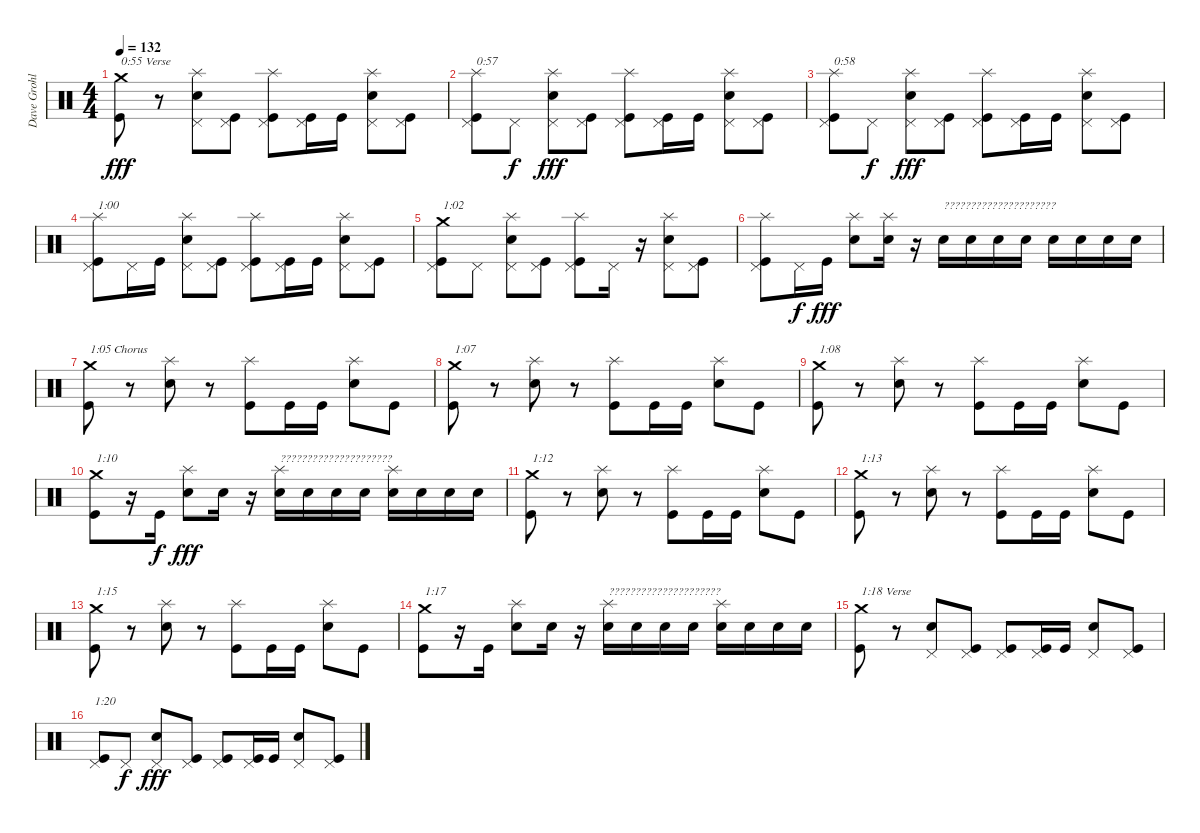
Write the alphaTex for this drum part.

\track ("Dave Grohl - Drums" "Dave Grohl") {instrument percussion}
\staff {score}
\articulation defaults
\ts (4 4)
\tempo 132
\clef neutral
\ks c
("Crash medium (hit)" "Kick (hit)").8{txt "0:55 Verse" dy fff} r.8 ("Pedal Hi-Hat (hit)" "Snare (hit) 2" "Splash (hit)").8 ("Pedal Hi-Hat (hit)" "Kick (hit)").8 ("Pedal Hi-Hat (hit)" "Splash (hit)" "Kick (hit)").8 ("Pedal Hi-Hat (hit)" "Kick (hit)").16 "Kick (hit)".16 ("Pedal Hi-Hat (hit)" "Snare (hit) 2" "Splash (hit)").8 ("Pedal Hi-Hat (hit)" "Kick (hit)").8 |
("Pedal Hi-Hat (hit)" "Splash (hit)" "Kick (hit)").8{txt "0:57"} "Pedal Hi-Hat (hit)".8{dy f} ("Pedal Hi-Hat (hit)" "Snare (hit) 2" "Splash (hit)").8{dy fff} ("Pedal Hi-Hat (hit)" "Kick (hit)").8 ("Pedal Hi-Hat (hit)" "Splash (hit)" "Kick (hit)").8 ("Pedal Hi-Hat (hit)" "Kick (hit)").16 "Kick (hit)".16 ("Pedal Hi-Hat (hit)" "Snare (hit) 2" "Splash (hit)").8 ("Pedal Hi-Hat (hit)" "Kick (hit)").8 |
("Pedal Hi-Hat (hit)" "Splash (hit)" "Kick (hit)").8{txt "0:58"} "Pedal Hi-Hat (hit)".8{dy f} ("Pedal Hi-Hat (hit)" "Snare (hit) 2" "Splash (hit)").8{dy fff} ("Pedal Hi-Hat (hit)" "Kick (hit)").8 ("Pedal Hi-Hat (hit)" "Splash (hit)" "Kick (hit)").8 ("Pedal Hi-Hat (hit)" "Kick (hit)").16 "Kick (hit)".16 ("Pedal Hi-Hat (hit)" "Snare (hit) 2" "Splash (hit)").8 ("Pedal Hi-Hat (hit)" "Kick (hit)").8 |
("Pedal Hi-Hat (hit)" "Splash (hit)" "Kick (hit)").8{txt "1:00"} "Pedal Hi-Hat (hit)".16 "Kick (hit)".16 ("Pedal Hi-Hat (hit)" "Snare (hit) 2" "Splash (hit)").8 ("Pedal Hi-Hat (hit)" "Kick (hit)").8 ("Pedal Hi-Hat (hit)" "Splash (hit)" "Kick (hit)").8 ("Pedal Hi-Hat (hit)" "Kick (hit)").16 "Kick (hit)".16 ("Pedal Hi-Hat (hit)" "Snare (hit) 2" "Splash (hit)").8 ("Pedal Hi-Hat (hit)" "Kick (hit)").8 |
("Pedal Hi-Hat (hit)" "Crash medium (hit)" "Kick (hit)").8{txt "1:02"} "Pedal Hi-Hat (hit)".8 ("Pedal Hi-Hat (hit)" "Snare (hit) 2" "Splash (hit)").8 ("Pedal Hi-Hat (hit)" "Kick (hit)").8 ("Pedal Hi-Hat (hit)" "Splash (hit)" "Kick (hit)").8 "Pedal Hi-Hat (hit)".16 r.16 ("Pedal Hi-Hat (hit)" "Snare (hit) 2" "Splash (hit)").8 ("Pedal Hi-Hat (hit)" "Kick (hit)").8 |
("Pedal Hi-Hat (hit)" "Splash (hit)" "Kick (hit)").8 "Pedal Hi-Hat (hit)".16{dy f} "Kick (hit)".16{dy fff} ("Splash (hit)" "Snare (hit) 2").8 ("Splash (hit)" "Snare (hit) 2").16 r.16 "Snare (hit) 2".16{txt "?????????????????????"} "Snare (hit) 2".16 "Snare (hit) 2".16 "Snare (hit) 2".16 "Snare (hit) 2".16 "Snare (hit) 2".16 "Snare (hit) 2".16 "Snare (hit) 2".16 |
("Crash medium (hit)" "Kick (hit)").8{txt "1:05 Chorus"} r.8 ("Splash (hit)" "Snare (hit) 2").8 r.8 ("Splash (hit)" "Kick (hit)").8 "Kick (hit)".16 "Kick (hit)".16 ("Splash (hit)" "Snare (hit) 2").8 "Kick (hit)".8 |
("Crash medium (hit)" "Kick (hit)").8{txt "1:07"} r.8 ("Splash (hit)" "Snare (hit) 2").8 r.8 ("Splash (hit)" "Kick (hit)").8 "Kick (hit)".16 "Kick (hit)".16 ("Splash (hit)" "Snare (hit) 2").8 "Kick (hit)".8 |
("Crash medium (hit)" "Kick (hit)").8{txt "1:08"} r.8 ("Splash (hit)" "Snare (hit) 2").8 r.8 ("Splash (hit)" "Kick (hit)").8 "Kick (hit)".16 "Kick (hit)".16 ("Splash (hit)" "Snare (hit) 2").8 "Kick (hit)".8 |
("Crash medium (hit)" "Kick (hit)").8{txt "1:10"} r.16 "Kick (hit)".16{dy f} ("Splash (hit)" "Snare (hit) 2").8{dy fff} "Snare (hit) 2".16 r.16 ("Splash (hit)" "Snare (hit) 2").16{txt "?????????????????????"} "Snare (hit) 2".16 "Snare (hit) 2".16 "Snare (hit) 2".16 ("Splash (hit)" "Snare (hit) 2").16 "Snare (hit) 2".16 "Snare (hit) 2".16 "Snare (hit) 2".16 |
("Crash medium (hit)" "Kick (hit)").8{txt "1:12"} r.8 ("Splash (hit)" "Snare (hit) 2").8 r.8 ("Splash (hit)" "Kick (hit)").8 "Kick (hit)".16 "Kick (hit)".16 ("Splash (hit)" "Snare (hit) 2").8 "Kick (hit)".8 |
("Crash medium (hit)" "Kick (hit)").8{txt "1:13"} r.8 ("Splash (hit)" "Snare (hit) 2").8 r.8 ("Splash (hit)" "Kick (hit)").8 "Kick (hit)".16 "Kick (hit)".16 ("Splash (hit)" "Snare (hit) 2").8 "Kick (hit)".8 |
("Crash medium (hit)" "Kick (hit)").8{txt "1:15"} r.8 ("Splash (hit)" "Snare (hit) 2").8 r.8 ("Splash (hit)" "Kick (hit)").8 "Kick (hit)".16 "Kick (hit)".16 ("Splash (hit)" "Snare (hit) 2").8 "Kick (hit)".8 |
("Crash medium (hit)" "Kick (hit)").8{txt "1:17"} r.16 "Kick (hit)".16 ("Splash (hit)" "Snare (hit) 2").8 "Snare (hit) 2".16 r.16 ("Splash (hit)" "Snare (hit) 2").16{txt "?????????????????????"} "Snare (hit) 2".16 "Snare (hit) 2".16 "Snare (hit) 2".16 ("Splash (hit)" "Snare (hit) 2").16 "Snare (hit) 2".16 "Snare (hit) 2".16 "Snare (hit) 2".16 |
("Crash medium (hit)" "Kick (hit)").8{txt "1:18 Verse"} r.8 ("Pedal Hi-Hat (hit)" "Snare (hit) 2").8 ("Pedal Hi-Hat (hit)" "Kick (hit)").8 ("Pedal Hi-Hat (hit)" "Kick (hit)").8 ("Pedal Hi-Hat (hit)" "Kick (hit)").16 "Kick (hit)".16 ("Pedal Hi-Hat (hit)" "Snare (hit) 2").8 ("Pedal Hi-Hat (hit)" "Kick (hit)").8 |
("Pedal Hi-Hat (hit)" "Kick (hit)").8{txt "1:20"} "Pedal Hi-Hat (hit)".8{dy f} ("Pedal Hi-Hat (hit)" "Snare (hit) 2").8{dy fff} ("Pedal Hi-Hat (hit)" "Kick (hit)").8 ("Pedal Hi-Hat (hit)" "Kick (hit)").8 ("Pedal Hi-Hat (hit)" "Kick (hit)").16 "Kick (hit)".16 ("Pedal Hi-Hat (hit)" "Snare (hit) 2").8 ("Pedal Hi-Hat (hit)" "Kick (hit)").8
